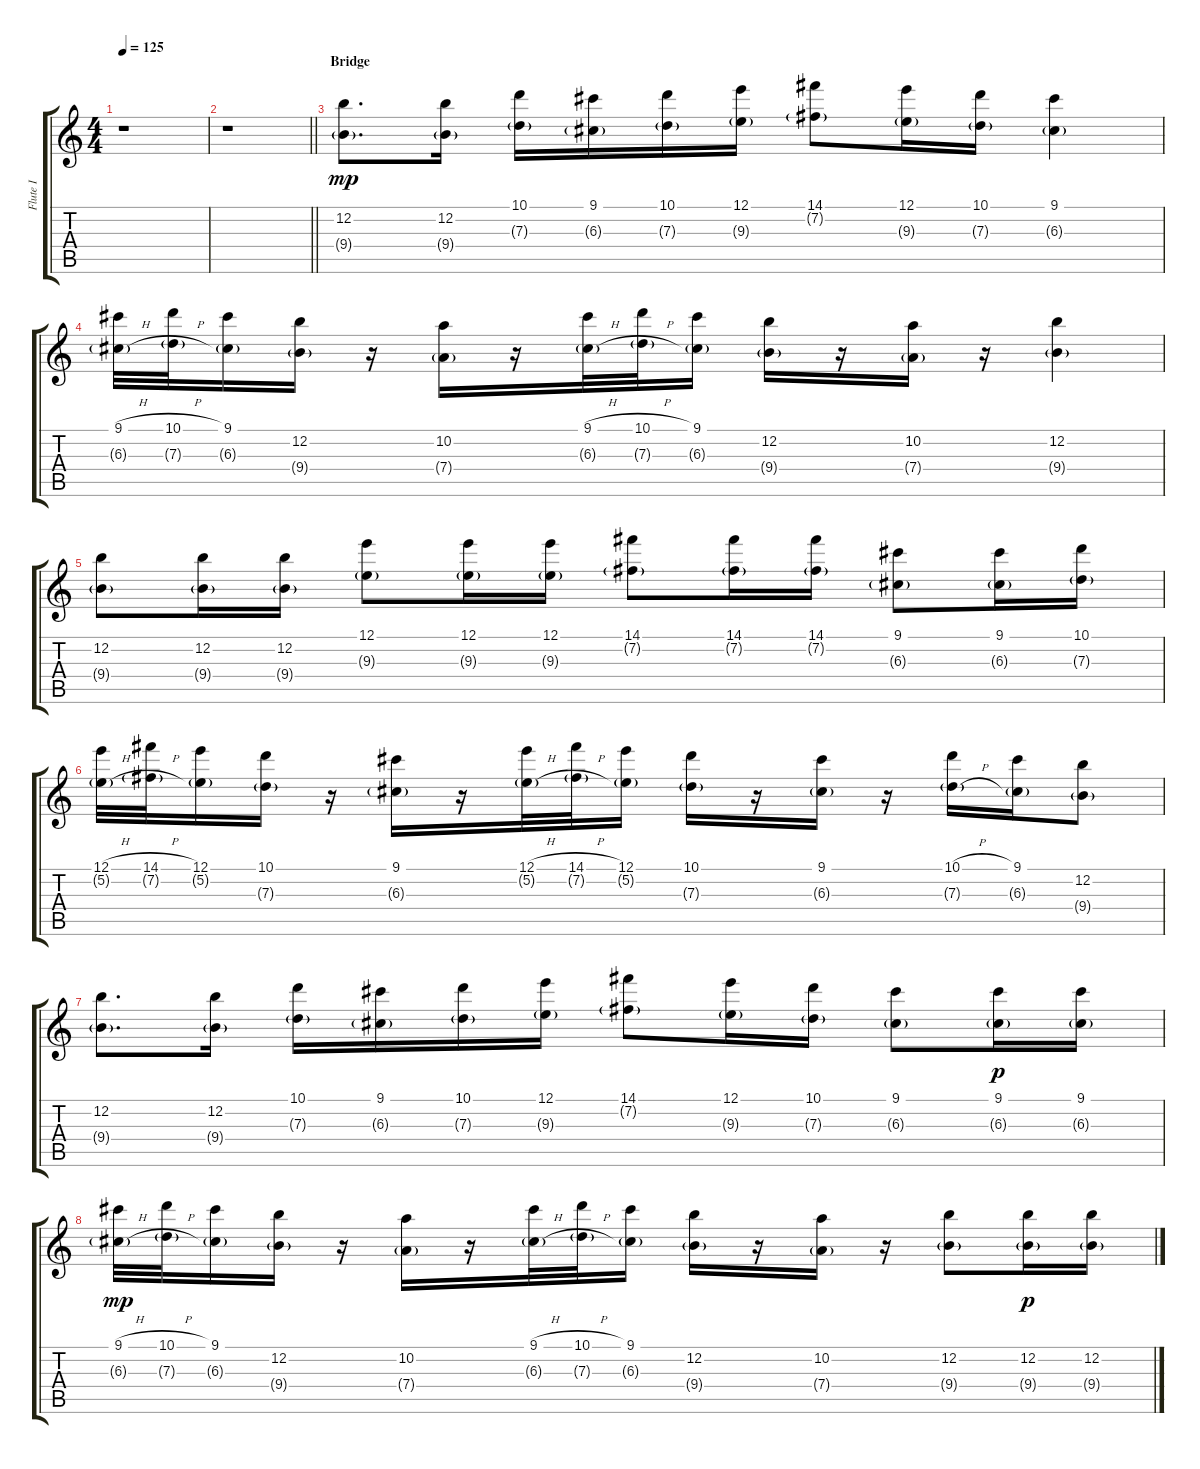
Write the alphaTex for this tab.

\track ("Flute I" "Flute I") {instrument flute}
\staff {score tabs}
\tuning (E5 B4 G4 D4 A3 E3) {hide}
\ts (4 4)
\tempo 125
\clef g2
\ks c
r.1{dy mp} |
\barLineRight lightlight
r.1 |
\section ("" "Bridge")
(12.2 9.4{g}).8{d volume 10 balance 5 instrument flute} (12.2 9.4{g}).16 (10.1 7.3{g}).16 (9.1 6.3{g}).16 (10.1 7.3{g}).16 (12.1 9.3{g}).16 (14.1 7.2{g}).8 (12.1 9.3{g}).16 (10.1 7.3{g}).16 (9.1 6.3{g}).4 |
(9.1{h} 6.3{h g}).32 (10.1{h} 7.3{h g}).32 (9.1 6.3{g}).16 (12.2 9.4{g}).16 r.16 (10.2 7.4{g}).16 r.16 (9.1{h} 6.3{h g}).32 (10.1{h} 7.3{h g}).32 (9.1 6.3{g}).16 (12.2 9.4{g}).16 r.16 (10.2 7.4{g}).16 r.16 (12.2 9.4{g}).4 |
(12.2 9.4{g}).8 (12.2 9.4{g}).16 (12.2 9.4{g}).16 (12.1 9.3{g}).8 (12.1 9.3{g}).16 (12.1 9.3{g}).16 (14.1 7.2{g}).8 (14.1 7.2{g}).16 (14.1 7.2{g}).16 (9.1 6.3{g}).8 (9.1 6.3{g}).16 (10.1 7.3{g}).16 |
(12.1{h} 5.2{h g}).32 (14.1{h} 7.2{h g}).32 (12.1 5.2{g}).16 (10.1 7.3{g}).16 r.16 (9.1 6.3{g}).16 r.16 (12.1{h} 5.2{h g}).32 (14.1{h} 7.2{h g}).32 (12.1 5.2{g}).16 (10.1 7.3{g}).16 r.16 (9.1 6.3{g}).16 r.16 (10.1{h} 7.3{h g}).16 (9.1 6.3{g}).16 (12.2 9.4{g}).8 |
(12.2 9.4{g}).8{d} (12.2 9.4{g}).16 (10.1 7.3{g}).16 (9.1 6.3{g}).16 (10.1 7.3{g}).16 (12.1 9.3{g}).16 (14.1 7.2{g}).8 (12.1 9.3{g}).16 (10.1 7.3{g}).16 (9.1 6.3{g}).8 (9.1 6.3{g}).16{dy p} (9.1 6.3{g}).16 |
(9.1{h} 6.3{h g}).32{dy mp} (10.1{h} 7.3{h g}).32 (9.1 6.3{g}).16 (12.2 9.4{g}).16 r.16 (10.2 7.4{g}).16 r.16 (9.1{h} 6.3{h g}).32 (10.1{h} 7.3{h g}).32 (9.1 6.3{g}).16 (12.2 9.4{g}).16 r.16 (10.2 7.4{g}).16 r.16 (12.2 9.4{g}).8 (12.2 9.4{g}).16{dy p} (12.2 9.4{g}).16
